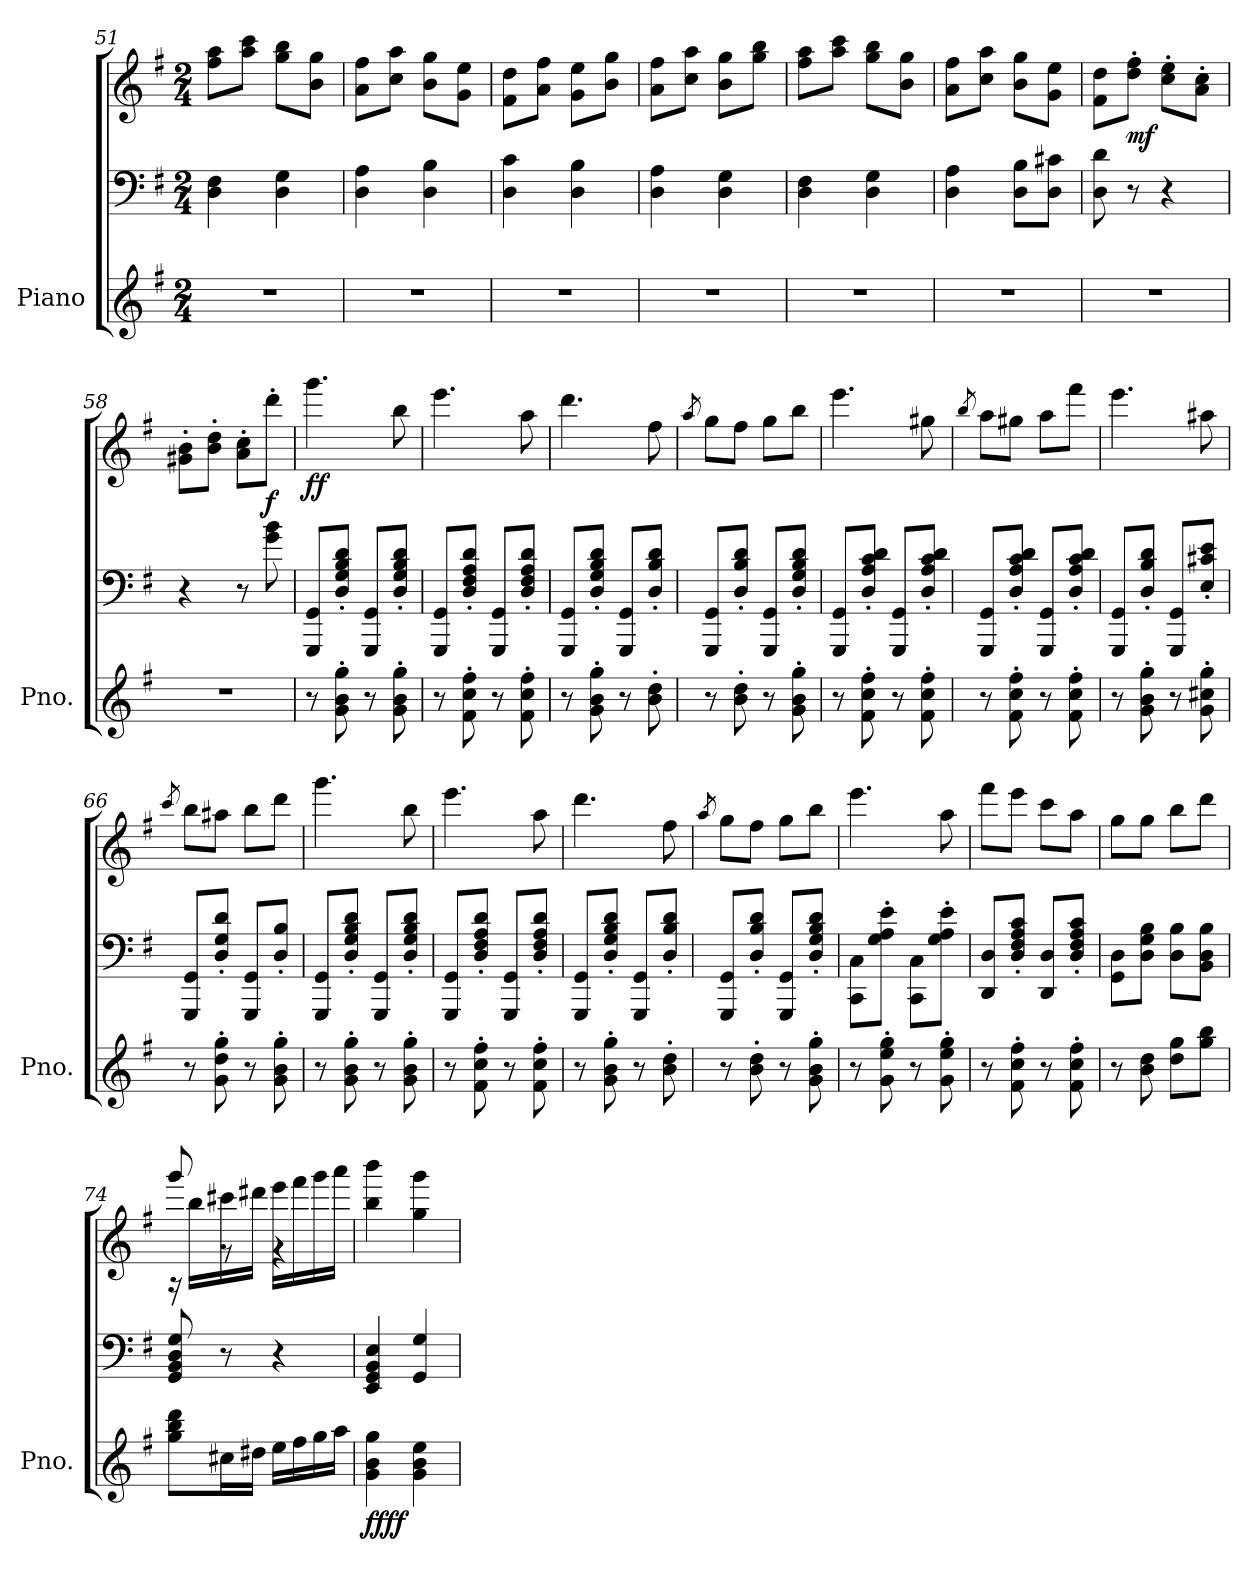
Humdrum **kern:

**kern	**kern	**kern	**dynam
*part1	*part1	*part1	*part1
*staff3	*staff2	*staff1	*staff1/2/3
*I"Piano	*	*	*
*I'Pno.	*	*	*
*clefG2	*clefF4	*clefG2	*
*k[f#]	*k[f#]	*k[f#]	*
*M2/4	*M2/4	*M2/4	*
=51	=51	=51	=51
2r	4D\ 4F#\	8ff#\ 8aa\L	.
.	.	8aa\ 8ccc\J	.
.	4D\ 4G\	8gg\ 8bb\L	.
.	.	8b\ 8gg\J	.
=52	=52	=52	=52
2r	4D\ 4A\	8a\ 8ff#\L	.
.	.	8cc\ 8aa\J	.
.	4D\ 4B\	8b\ 8gg\L	.
.	.	8g\ 8ee\J	.
=53	=53	=53	=53
2r	4D\ 4c\	8f#\ 8dd\L	.
.	.	8a\ 8ff#\J	.
.	4D\ 4B\	8g\ 8ee\L	.
.	.	8b\ 8gg\J	.
=54	=54	=54	=54
2r	4D\ 4A\	8a\ 8ff#\L	.
.	.	8cc\ 8aa\J	.
.	4D\ 4G\	8b\ 8gg\L	.
.	.	8gg\ 8bb\J	.
=55	=55	=55	=55
2r	4D\ 4F#\	8ff#\ 8aa\L	.
.	.	8aa\ 8ccc\J	.
.	4D\ 4G\	8gg\ 8bb\L	.
.	.	8b\ 8gg\J	.
=56	=56	=56	=56
2r	4D\ 4A\	8a\ 8ff#\L	.
.	.	8cc\ 8aa\J	.
.	8D\ 8B\L	8b\ 8gg\L	.
.	8D\ 8c#X\J	8g\ 8ee\J	.
=57	=57	=57	=57
2r	8D\ 8d\	8f#\ 8dd\L	.
!	!	!	!LO:DY:b
.	8r	8dd\' 8ff#\'J	mf
.	4r	8cc\' 8ee\'L	.
.	.	8a\' 8cc\'J	.
!!LO:LB:g=z
=58	=58	=58	=58
2r	4r	8g#X\' 8b\'L	.
.	.	8b\' 8dd\'J	.
.	8r	8a\' 8cc\'L	.
!	!	!	!LO:DY:b
.	8g\ 8b\	8ddd'\J	f
=59	=59	=59	=59
!	!	!	!LO:DY:b
8r	8GGG/ 8GG/L	4.ggg\	ff
8g\' 8b\' 8gg\'	8D/' 8G/' 8B/' 8d/'J	.	.
8r	8GGG/ 8GG/L	.	.
8g\' 8b\' 8gg\'	8D/' 8G/' 8B/' 8d/'J	8bb\	.
=60	=60	=60	=60
8r	8GGG/ 8GG/L	4.eee\	.
8f#\' 8cc\' 8ff#\'	8D/' 8F#/' 8A/' 8d/'J	.	.
8r	8GGG/ 8GG/L	.	.
8f#\' 8cc\' 8ff#\'	8D/' 8F#/' 8A/' 8d/'J	8aa\	.
=61	=61	=61	=61
8r	8GGG/ 8GG/L	4.ddd\	.
8g\' 8b\' 8gg\'	8D/' 8G/' 8B/' 8d/'J	.	.
8r	8GGG/ 8GG/L	.	.
8b\' 8dd\'	8D/' 8B/' 8d/'J	8ff#\	.
=62	=62	=62	=62
.	.	8qaa/	.
8r	8GGG/ 8GG/L	8gg\L	.
8b\' 8dd\'	8D/' 8B/' 8d/'J	8ff#\J	.
8r	8GGG/ 8GG/L	8gg\L	.
8g\' 8b\' 8gg\'	8D/' 8G/' 8B/' 8d/'J	8bb\J	.
=63	=63	=63	=63
8r	8GGG/ 8GG/L	4.eee\	.
8f#\' 8cc\' 8ff#\'	8D/' 8A/' 8c/' 8d/'J	.	.
8r	8GGG/ 8GG/L	.	.
8f#\' 8cc\' 8ff#\'	8D/' 8A/' 8c/' 8d/'J	8gg#X\	.
=64	=64	=64	=64
.	.	8qbb/	.
8r	8GGG/ 8GG/L	8aa\L	.
8f#\' 8cc\' 8ff#\'	8D/' 8A/' 8c/' 8d/'J	8gg#X\J	.
8r	8GGG/ 8GG/L	8aa\L	.
8f#\' 8cc\' 8ff#\'	8D/' 8A/' 8c/' 8d/'J	8fff#\J	.
=65	=65	=65	=65
8r	8GGG/ 8GG/L	4.eee\	.
8g\' 8b\' 8gg\'	8D/' 8B/' 8d/'J	.	.
8r	8GGG/ 8GG/L	.	.
8g\' 8cc#X\' 8gg\'	8E/' 8c#X/' 8e/'J	8aa#X\	.
=66	=66	=66	=66
.	.	8qccc/	.
8r	8GGG/ 8GG/L	8bb\L	.
8g\' 8dd\' 8gg\'	8D/' 8G/' 8d/'J	8aa#X\J	.
8r	8GGG/ 8GG/L	8bb\L	.
8g\' 8b\' 8gg\'	8D/' 8B/'J	8ddd\J	.
=67	=67	=67	=67
8r	8GGG/ 8GG/L	4.ggg\	.
8g\' 8b\' 8gg\'	8D/' 8G/' 8B/' 8d/'J	.	.
8r	8GGG/ 8GG/L	.	.
8g\' 8b\' 8gg\'	8D/' 8G/' 8B/' 8d/'J	8bb\	.
=68	=68	=68	=68
8r	8GGG/ 8GG/L	4.eee\	.
8f#\' 8cc\' 8ff#\'	8D/' 8F#/' 8A/' 8d/'J	.	.
8r	8GGG/ 8GG/L	.	.
8f#\' 8cc\' 8ff#\'	8D/' 8F#/' 8A/' 8d/'J	8aa\	.
!!LO:LB:g=z
=69	=69	=69	=69
8r	8GGG/ 8GG/L	4.ddd\	.
8g\' 8b\' 8gg\'	8D/' 8G/' 8B/' 8d/'J	.	.
8r	8GGG/ 8GG/L	.	.
8b\' 8dd\'	8D/' 8B/' 8d/'J	8ff#\	.
=70	=70	=70	=70
.	.	8qaa/	.
8r	8GGG/ 8GG/L	8gg\L	.
8b\' 8dd\'	8D/' 8B/' 8d/'J	8ff#\J	.
8r	8GGG/ 8GG/L	8gg\L	.
8g\' 8b\' 8gg\'	8D/' 8G/' 8B/' 8d/'J	8bb\J	.
=71	=71	=71	=71
8r	8CC\ 8C\L	4.eee\	.
8g\' 8ee\' 8gg\'	8G\' 8A\' 8e\'J	.	.
8r	8CC\ 8C\L	.	.
8g\' 8ee\' 8gg\'	8G\' 8A\' 8e\'J	8aa\	.
=72	=72	=72	=72
8r	8DD/ 8D/L	8fff#\L	.
8f#\' 8cc\' 8ff#\'	8D/' 8F#/' 8A/' 8c/'J	8eee\J	.
8r	8DD/ 8D/L	8ccc\L	.
8f#\' 8cc\' 8ff#\'	8D/' 8F#/' 8A/' 8c/'J	8aa\J	.
=73	=73	=73	=73
8r	8GG\ 8D\L	8gg\L	.
8b\ 8dd\	8D\ 8G\ 8B\J	8gg\J	.
8dd\ 8gg\L	8D\ 8B\L	8bb\L	.
8gg\ 8bb\J	8BB\ 8D\ 8B\J	8ddd\J	.
=74	=74	=74	=74
*	*	*^	*
8gg\ 8bb\ 8ddd\L	8GG/ 8BB/ 8D/ 8G/	16rA	8ggg/	.
.	.	16bb\LL	.	.
16cc#X\L	8r	16ccc#X\	8r	.
16dd#X\JJ	.	16ddd#X\JJ	.	.
16ee\LL	4r	16eee\LL	4r	.
16ff#\	.	16fff#\	.	.
16gg\	.	16ggg\	.	.
16aa\JJ	.	16aaa\JJ	.	.
*	*	*v	*v	*
=75	=75	=75	=75
!	!	!	!LO:DY:b=3
!	!	!	!LO:DY:n=1:b=2
!	!	!	!LO:DY:n=2:b
4g\ 4b\ 4gg\	4EE/ 4GG/ 4BB/ 4E/	4bb\ 4bbb\	f f ff
4g\ 4b\ 4ee\	4GG/ 4G/	4gg\ 4ggg\	.
=	=	=	=
*-	*-	*-	*-
